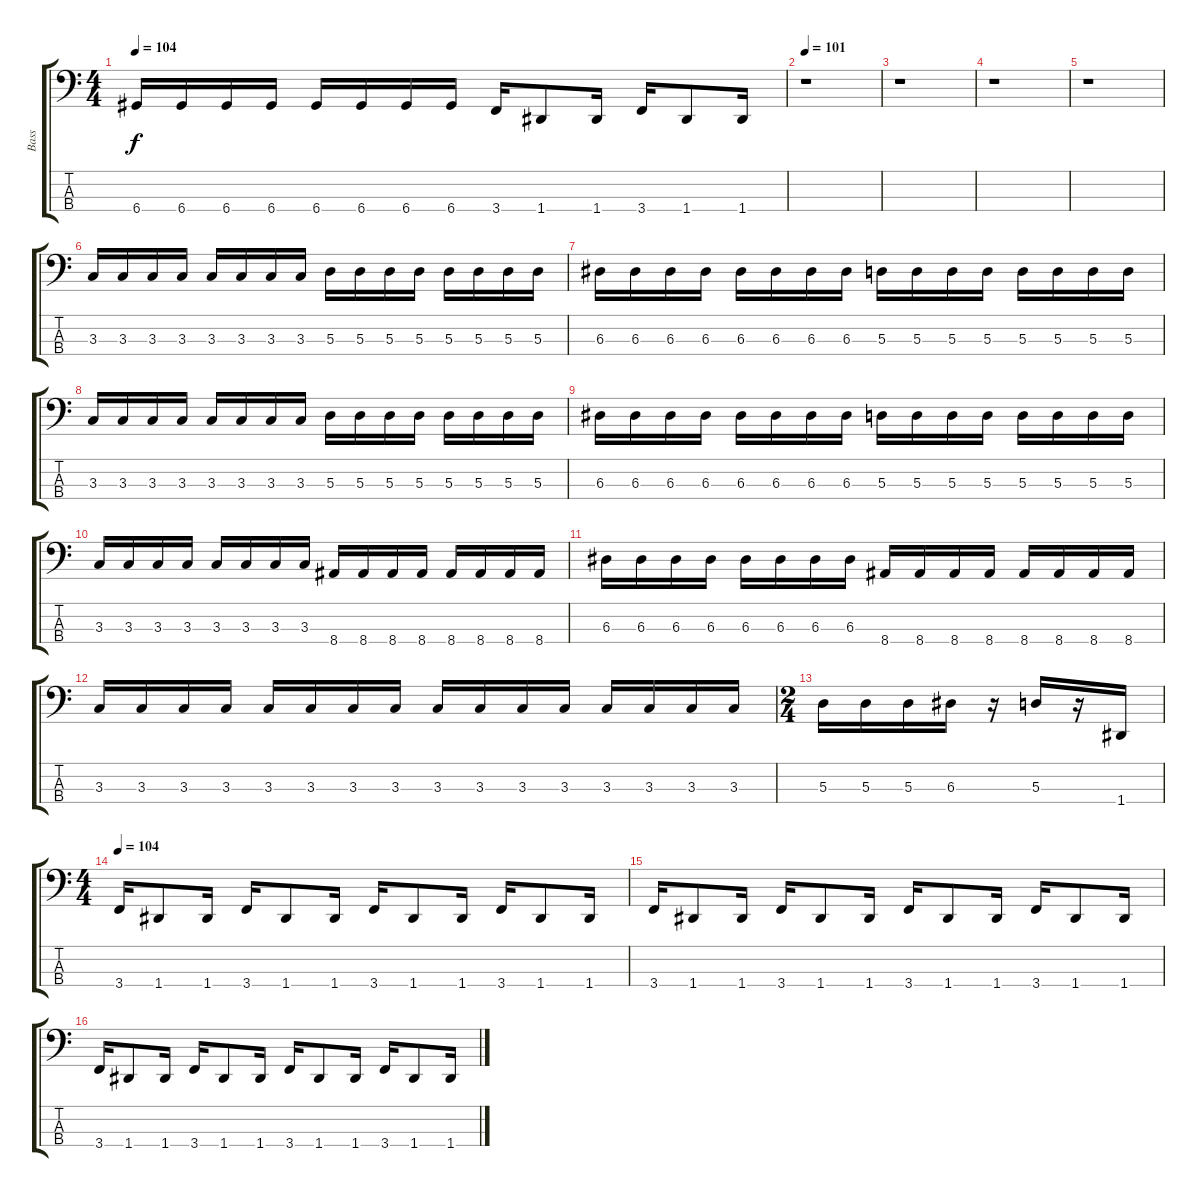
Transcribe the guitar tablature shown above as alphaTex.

\track ("Bass" "Bass") {instrument electricbasspick}
\staff {score tabs}
\tuning (G2 D2 A1 D1) {hide}
\ts (4 4)
\tempo 104
\clef f4
\ks c
6.4.16{dy f} 6.4.16 6.4.16 6.4.16 6.4.16 6.4.16 6.4.16 6.4.16 3.4.16 1.4.8 1.4.16 3.4.16 1.4.8 1.4.16 |
\tempo 101
r.1 |
r.1 |
r.1 |
r.1 |
3.3.16 3.3.16 3.3.16 3.3.16 3.3.16 3.3.16 3.3.16 3.3.16 5.3.16 5.3.16 5.3.16 5.3.16 5.3.16 5.3.16 5.3.16 5.3.16 |
6.3.16 6.3.16 6.3.16 6.3.16 6.3.16 6.3.16 6.3.16 6.3.16 5.3.16 5.3.16 5.3.16 5.3.16 5.3.16 5.3.16 5.3.16 5.3.16 |
3.3.16 3.3.16 3.3.16 3.3.16 3.3.16 3.3.16 3.3.16 3.3.16 5.3.16 5.3.16 5.3.16 5.3.16 5.3.16 5.3.16 5.3.16 5.3.16 |
6.3.16 6.3.16 6.3.16 6.3.16 6.3.16 6.3.16 6.3.16 6.3.16 5.3.16 5.3.16 5.3.16 5.3.16 5.3.16 5.3.16 5.3.16 5.3.16 |
3.3.16 3.3.16 3.3.16 3.3.16 3.3.16 3.3.16 3.3.16 3.3.16 8.4.16 8.4.16 8.4.16 8.4.16 8.4.16 8.4.16 8.4.16 8.4.16 |
6.3.16 6.3.16 6.3.16 6.3.16 6.3.16 6.3.16 6.3.16 6.3.16 8.4.16 8.4.16 8.4.16 8.4.16 8.4.16 8.4.16 8.4.16 8.4.16 |
3.3.16 3.3.16 3.3.16 3.3.16 3.3.16 3.3.16 3.3.16 3.3.16 3.3.16 3.3.16 3.3.16 3.3.16 3.3.16 3.3.16 3.3.16 3.3.16 |
\ts (2 4)
5.3.16 5.3.16 5.3.16 6.3.16 r.16 5.3.16 r.16 1.4.16 |
\ts (4 4)
\tempo 104
3.4.16 1.4.8 1.4.16 3.4.16 1.4.8 1.4.16 3.4.16 1.4.8 1.4.16 3.4.16 1.4.8 1.4.16 |
3.4.16 1.4.8 1.4.16 3.4.16 1.4.8 1.4.16 3.4.16 1.4.8 1.4.16 3.4.16 1.4.8 1.4.16 |
3.4.16 1.4.8 1.4.16 3.4.16 1.4.8 1.4.16 3.4.16 1.4.8 1.4.16 3.4.16 1.4.8 1.4.16
